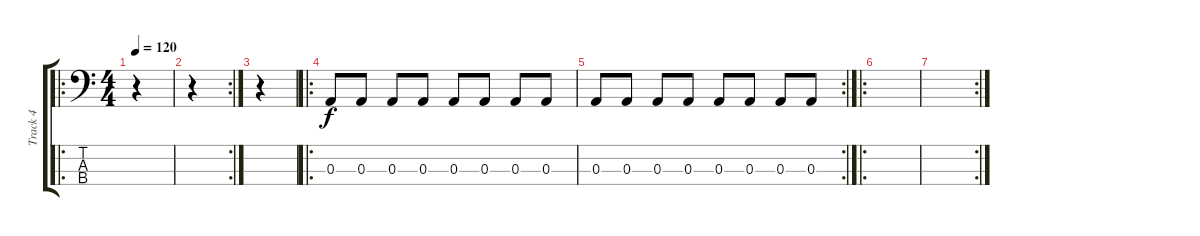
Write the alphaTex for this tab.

\track ("Track 4" "Track 4") {instrument acousticguitarsteel}
\staff {score tabs}
\tuning (G2 D2 A1 E1) {hide}
\ro
\ts (4 4)
\tempo 120
\clef f4
\ks c
r.4{dy f} |
\rc 2
r.4 |
r.4 |
\ro
0.3.8 0.3.8 0.3.8 0.3.8 0.3.8 0.3.8 0.3.8 0.3.8 |
\rc 2
0.3.8 0.3.8 0.3.8 0.3.8 0.3.8 0.3.8 0.3.8 0.3.8 |
\ro
|
\rc 2
